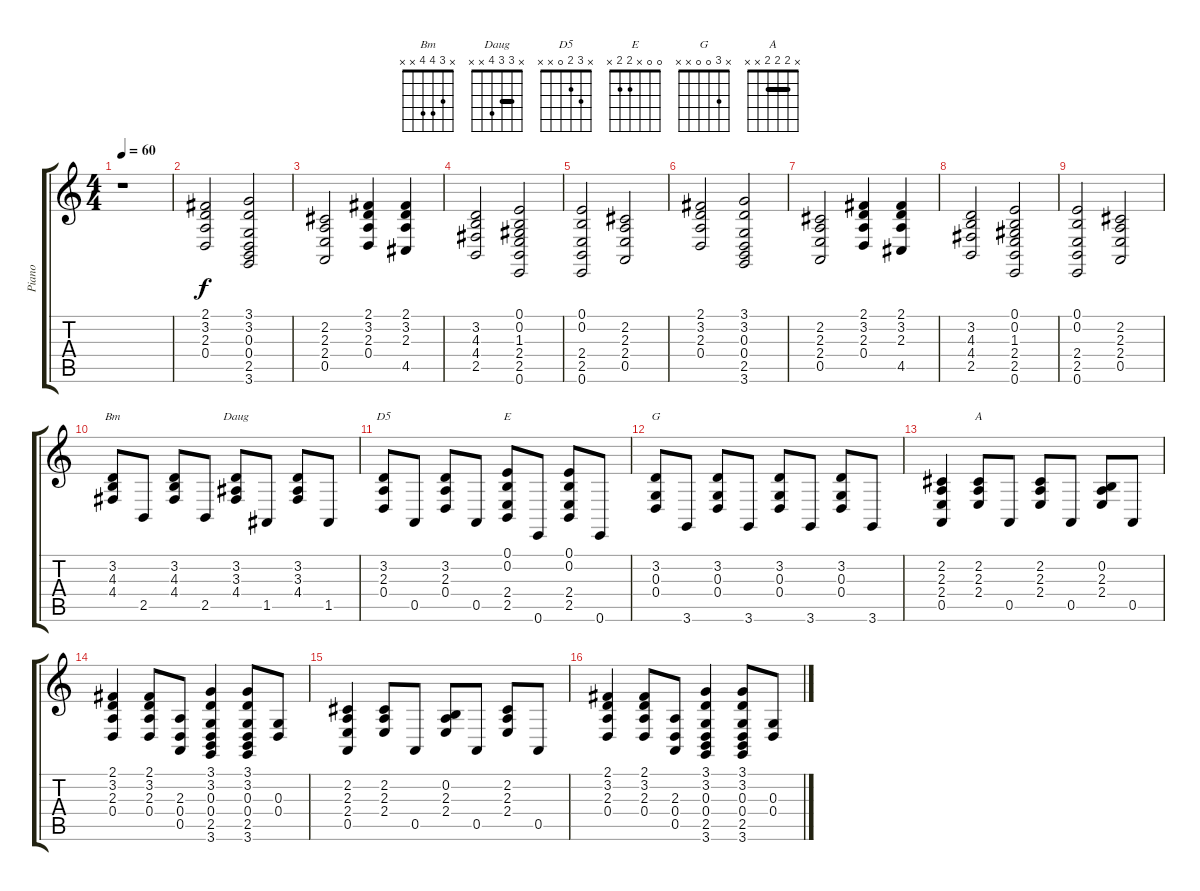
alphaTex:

\track ("Piano" "Piano") {instrument acousticgrandpiano}
\staff {score tabs}
\tuning (E4 B3 G3 D3 A2 E2) {hide}
\chord ("Bm" x 3 4 4 x x)
\chord ("Daug" x 3 3 4 x x) {barre 3}
\chord ("D5" x 3 2 0 x x)
\chord ("E" 0 0 x 2 2 x)
\chord ("G" x 3 0 0 x x)
\chord ("A" x 2 2 2 x x) {barre 2}
\ts (4 4)
\tempo 60
\clef g2
\ks c
r.1{dy f instrument acousticgrandpiano} |
(2.1 3.2 2.3 0.4).2 (3.1 3.2 0.3 0.4 2.5 3.6).2 |
(2.2 2.3 2.4 0.5).2 (2.1 3.2 2.3 0.4).4 (2.1 3.2 2.3 4.5).4 |
(3.2 4.3 4.4 2.5).2 (0.1 0.2 1.3 2.4 2.5 0.6).2 |
(0.1 0.2 2.4 2.5 0.6).2 (2.2 2.3 2.4 0.5).2 |
(2.1 3.2 2.3 0.4).2 (3.1 3.2 0.3 0.4 2.5 3.6).2 |
(2.2 2.3 2.4 0.5).2 (2.1 3.2 2.3 0.4).4 (2.1 3.2 2.3 4.5).4 |
(3.2 4.3 4.4 2.5).2 (0.1 0.2 1.3 2.4 2.5 0.6).2 |
(0.1 0.2 2.4 2.5 0.6).2 (2.2 2.3 2.4 0.5).2 |
(3.2 4.3 4.4).8{ch "Bm"} 2.5.8 (3.2 4.3 4.4).8 2.5.8 (3.2 3.3 4.4).8{ch "Daug"} 1.5.8 (3.2 3.3 4.4).8 1.5.8 |
(3.2 2.3 0.4).8{ch "D5"} 0.5.8 (3.2 2.3 0.4).8 0.5.8 (0.1 0.2 2.4 2.5).8{ch "E"} 0.6.8 (0.1 0.2 2.4 2.5).8 0.6.8 |
(3.2 0.3 0.4).8{ch "G"} 3.6.8 (3.2 0.3 0.4).8 3.6.8 (3.2 0.3 0.4).8 3.6.8 (3.2 0.3 0.4).8 3.6.8 |
(2.2 2.3 2.4 0.5).4 (2.2 2.3 2.4).8{ch "A"} 0.5.8 (2.2 2.3 2.4).8 0.5.8 (0.2 2.3 2.4).8 0.5.8 |
(2.1 3.2 2.3 0.4).4 (2.1 3.2 2.3 0.4).8 (2.3 0.4 0.5).8 (3.1 3.2 0.3 0.4 2.5 3.6).4 (3.1 3.2 0.3 0.4 2.5 3.6).8 (0.3 0.4).8 |
(2.2 2.3 2.4 0.5).4 (2.2 2.3 2.4).8 0.5.8 (0.2 2.3 2.4).8 0.5.8 (2.2 2.3 2.4).8 0.5.8 |
(2.1 3.2 2.3 0.4).4 (2.1 3.2 2.3 0.4).8 (2.3 0.4 0.5).8 (3.1 3.2 0.3 0.4 2.5 3.6).4 (3.1 3.2 0.3 0.4 2.5 3.6).8 (0.3 0.4).8
